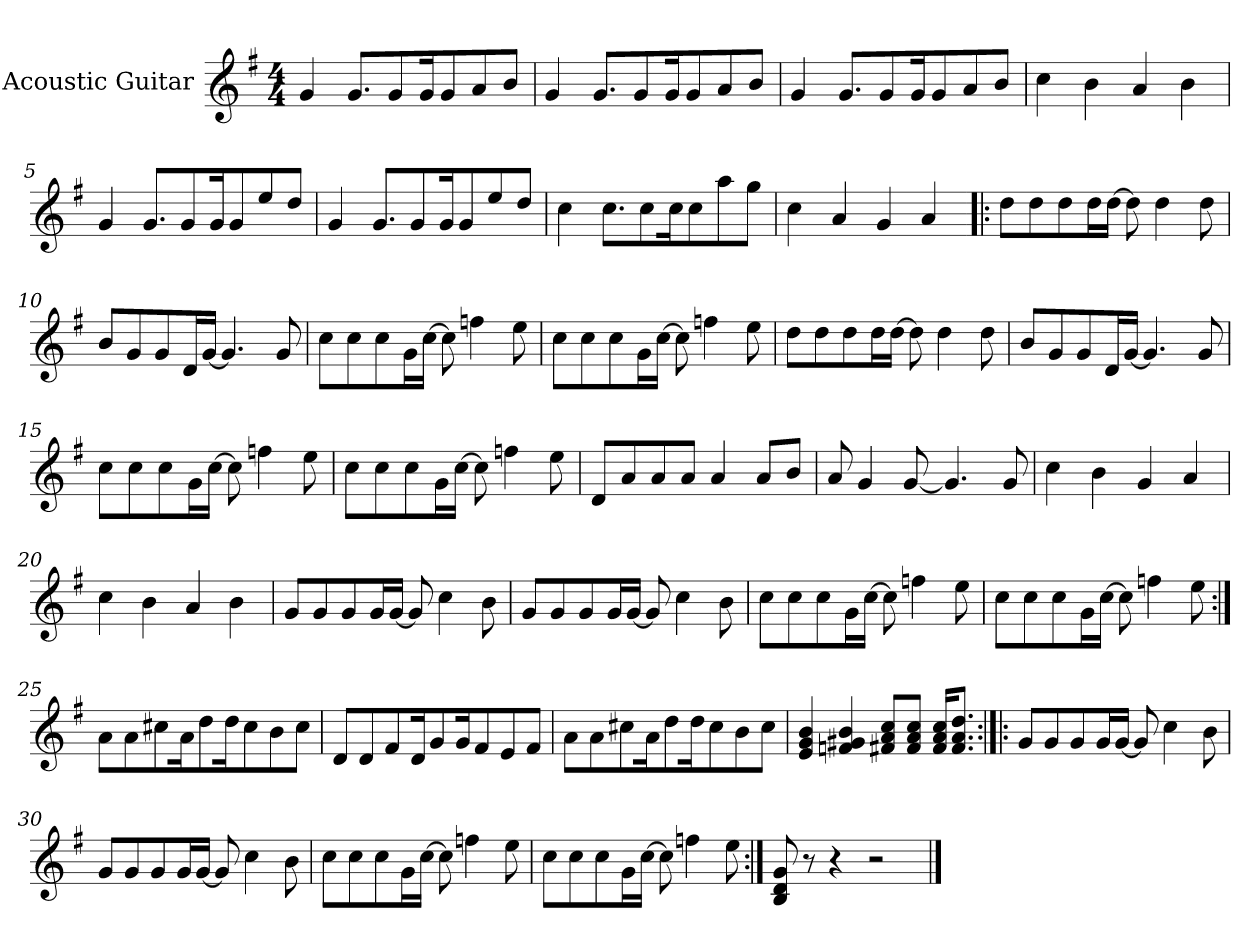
**kern
*part1
*staff1
*I"Acoustic Guitar
*I'Ac Gtr
*clefG2
*k[f#]
*G:
*M4/4
=1
4g/
8.g/L
8g/
16g/K
8g/
8a/
8b/J
=2
4g/
8.g/L
8g/
16g/K
8g/
8a/
8b/J
=3
4g/
8.g/L
8g/
16g/K
8g/
8a/
8b/J
=4
4cc\
4b\
4a/
4b\
=5
4g/
8.g/L
8g/
16g/K
8g/
8ee/
8dd/J
=6
4g/
8.g/L
8g/
16g/K
8g/
8ee/
8dd/J
!!LO:LB:g=z
=7
4cc\
8.cc\L
8cc\
16cc\K
8cc\
8aa\
8gg\J
=8
4cc\
4a/
4g/
4a/
!!LO:LB:g=z
=9!|:
8dd\L
8dd\
8dd\
16dd\L
[16dd\JJ
8dd\]
4dd\
8dd\
=10
8b/L
8g/
8g/
16d/L
[16g/JJ
4.g/]
8g/
=11
8cc\L
8cc\
8cc\
16g\L
[16cc\JJ
8cc\]
4ffn\
8ee\
=12
8cc\L
8cc\
8cc\
16g\L
[16cc\JJ
8cc\]
4ffn\
8ee\
=13
8dd\L
8dd\
8dd\
16dd\L
[16dd\JJ
8dd\]
4dd\
8dd\
=14
8b/L
8g/
8g/
16d/L
[16g/JJ
4.g/]
8g/
!!LO:LB:g=z
=15
8cc\L
8cc\
8cc\
16g\L
[16cc\JJ
8cc\]
4ffn\
8ee\
=16
8cc\L
8cc\
8cc\
16g\L
[16cc\JJ
8cc\]
4ffn\
8ee\
=17
8d/L
8a/
8a/
8a/J
4a/
8a/L
8b/J
=18
8a/
4g/
[8g/
4.g/]
8g/
=19
4cc\
4b\
4g/
4a/
=20
4cc\
4b\
4a/
4b\
=21
8g/L
8g/
8g/
16g/L
[16g/JJ
8g/]
4cc\
8b\
!!LO:LB:g=z
=22
8g/L
8g/
8g/
16g/L
[16g/JJ
8g/]
4cc\
8b\
=23
8cc\L
8cc\
8cc\
16g\L
[16cc\JJ
8cc\]
4ffn\
8ee\
=24
8cc\L
8cc\
8cc\
16g\L
[16cc\JJ
8cc\]
4ffn\
8ee\
!!LO:LB:g=z
=25:|!
8a\L
8a\
8cc#X\
16a\K
8dd\
16dd\K
8cc#\
8b\
8cc#\J
=26
8d/L
8d/
8f#/
16d/K
8g/
16g/K
8f#/
8e/
8f#/J
=27
8a\L
8a\
8cc#X\
16a\K
8dd\
16dd\K
8cc#\
8b\
8cc#\J
=28
4e/ 4g/ 4b/
4fn/ 4g#X/ 4b/
8f#X/ 8a/ 8cc/L
8f#/ 8a/ 8cc/J
16f#/ 16a/ 16cc/KL
8.f#/ 8.a/ 8.dd/J
!!LO:LB:g=z
=29:|!|:
8g/L
8g/
8g/
16g/L
[16g/JJ
8g/]
4cc\
8b\
=30
8g/L
8g/
8g/
16g/L
[16g/JJ
8g/]
4cc\
8b\
=31
8cc\L
8cc\
8cc\
16g\L
[16cc\JJ
8cc\]
4ffn\
8ee\
=32
8cc\L
8cc\
8cc\
16g\L
[16cc\JJ
8cc\]
4ffn\
8ee\
=33:|!
8B/ 8d/ 8g/
8r
4r
2r
==
*-
